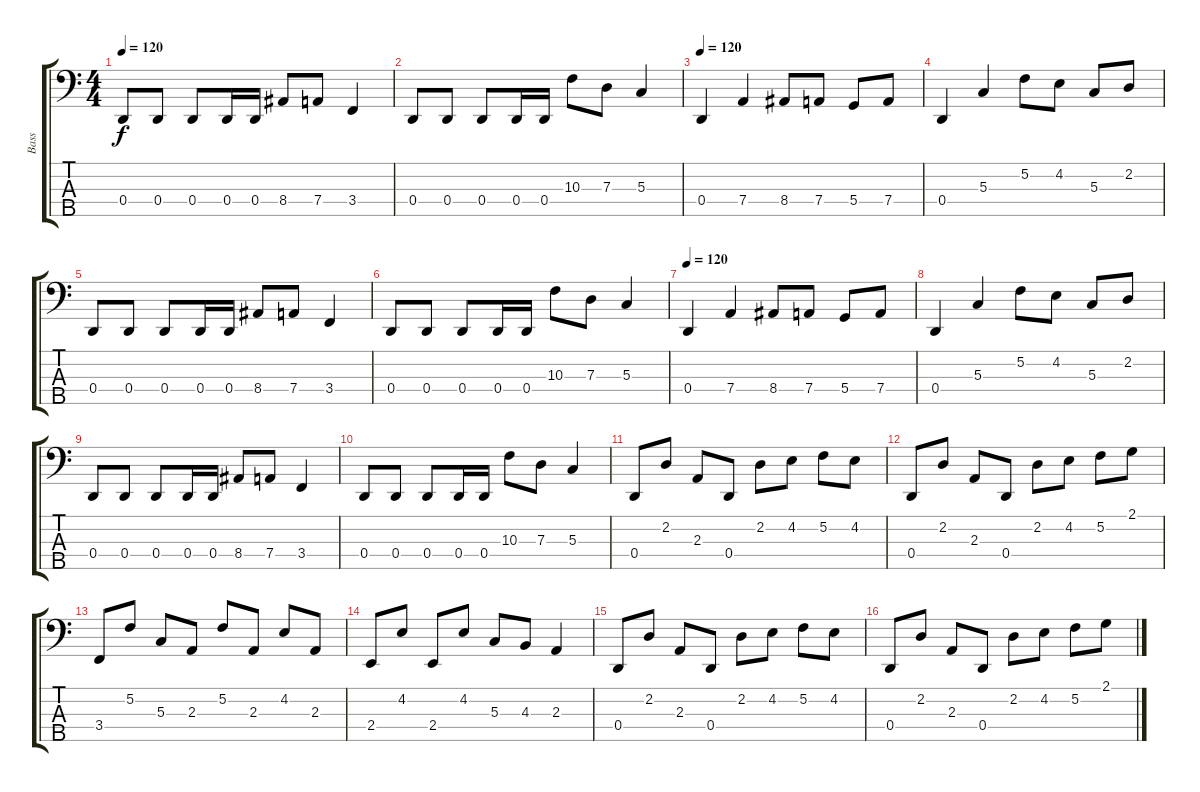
\track ("Bass" "Bass") {instrument electricbassfinger}
\staff {score tabs}
\tuning (F2 C2 G1 D1 A0) {hide}
\ts (4 4)
\tempo 120
\clef f4
\ks c
0.4.8{dy f} 0.4.8 0.4.8 0.4.16 0.4.16 8.4.8 7.4.8 3.4.4 |
0.4.8 0.4.8 0.4.8 0.4.16 0.4.16 10.3.8 7.3.8 5.3.4 |
\tempo 120
0.4.4 7.4.4 8.4.8 7.4.8 5.4.8 7.4.8 |
0.4.4 5.3.4 5.2.8 4.2.8 5.3.8 2.2.8 |
0.4.8 0.4.8 0.4.8 0.4.16 0.4.16 8.4.8 7.4.8 3.4.4 |
0.4.8 0.4.8 0.4.8 0.4.16 0.4.16 10.3.8 7.3.8 5.3.4 |
\tempo 120
0.4.4 7.4.4 8.4.8 7.4.8 5.4.8 7.4.8 |
0.4.4 5.3.4 5.2.8 4.2.8 5.3.8 2.2.8 |
0.4.8 0.4.8 0.4.8 0.4.16 0.4.16 8.4.8 7.4.8 3.4.4 |
0.4.8 0.4.8 0.4.8 0.4.16 0.4.16 10.3.8 7.3.8 5.3.4 |
0.4.8 2.2.8 2.3.8 0.4.8 2.2.8 4.2.8 5.2.8 4.2.8 |
0.4.8 2.2.8 2.3.8 0.4.8 2.2.8 4.2.8 5.2.8 2.1.8 |
3.4.8 5.2.8 5.3.8 2.3.8 5.2.8 2.3.8 4.2.8 2.3.8 |
2.4.8 4.2.8 2.4.8 4.2.8 5.3.8 4.3.8 2.3.4 |
0.4.8 2.2.8 2.3.8 0.4.8 2.2.8 4.2.8 5.2.8 4.2.8 |
0.4.8 2.2.8 2.3.8 0.4.8 2.2.8 4.2.8 5.2.8 2.1.8
